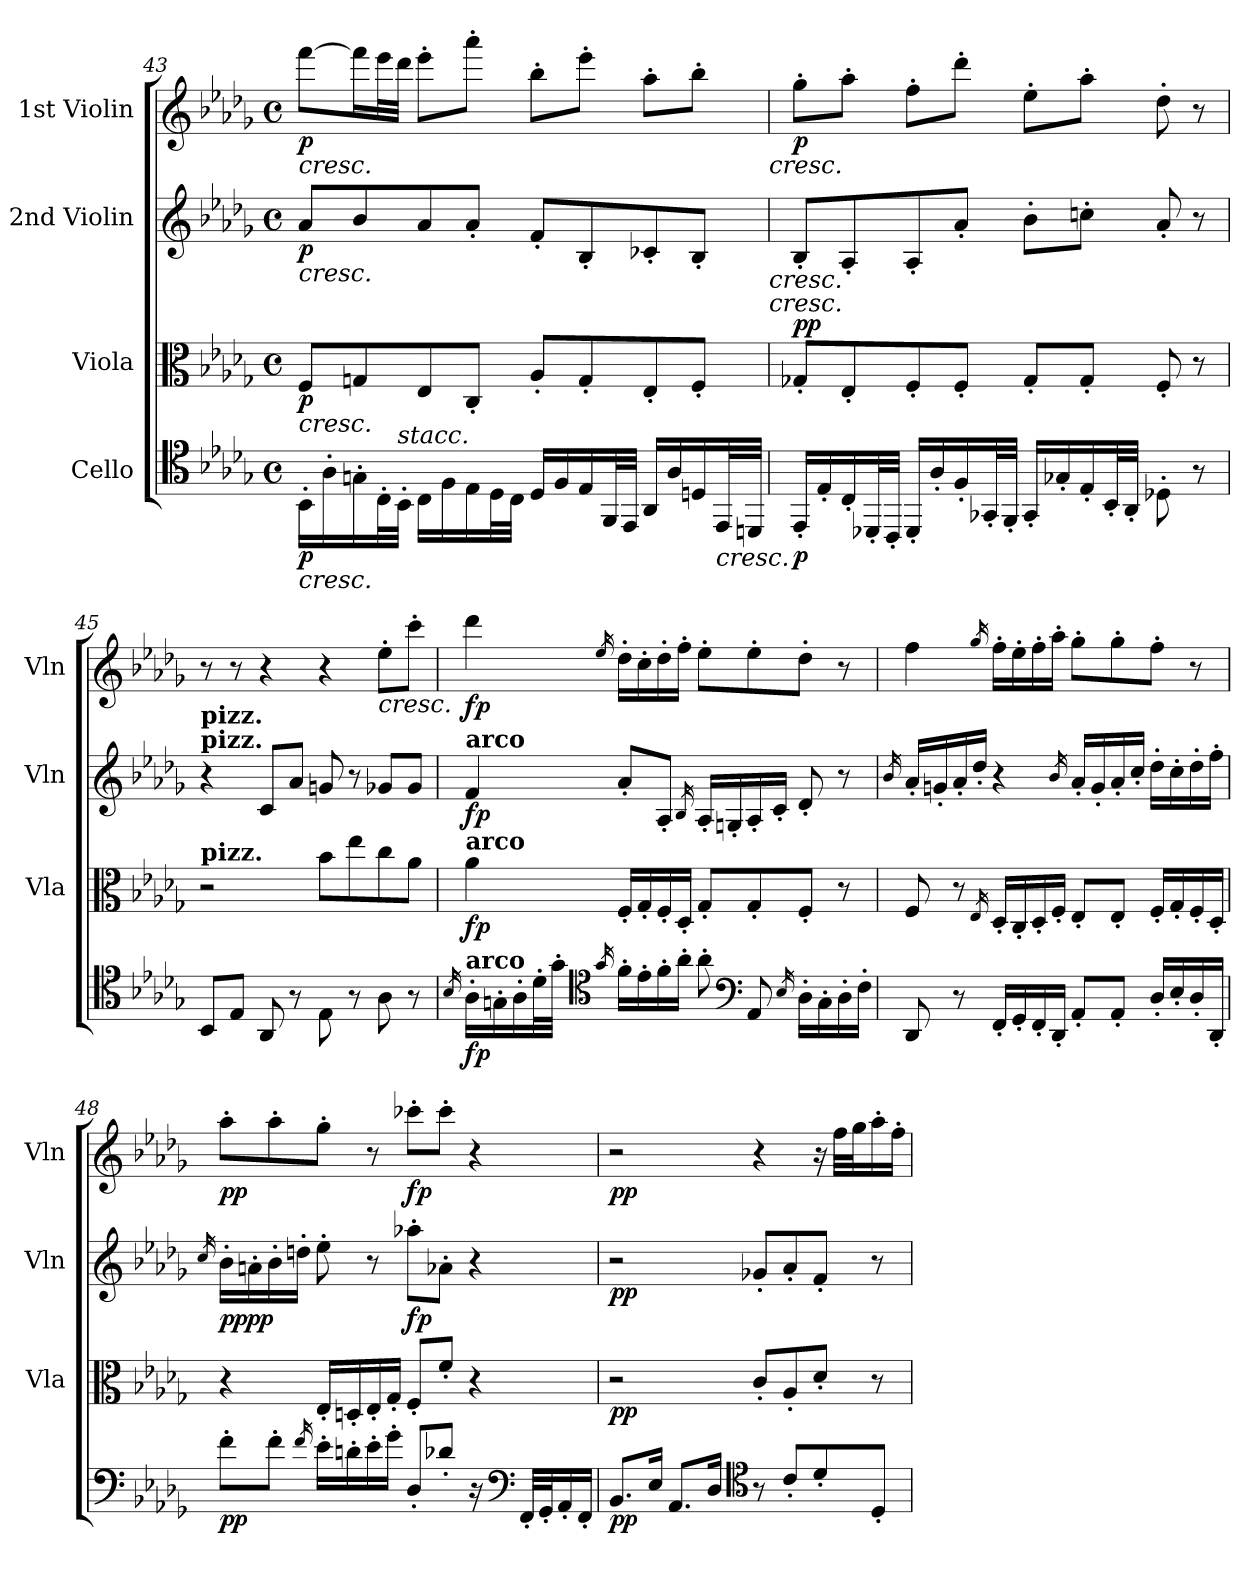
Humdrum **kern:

**kern	**dynam	**kern	**dynam	**kern	**dynam	**kern	**dynam
*part4	*part4	*part3	*part3	*part2	*part2	*part1	*part1
*staff4	*staff4	*staff3	*staff3	*staff2	*staff2	*staff1	*staff1
*I"Cello	*	*I"Viola	*	*I"2nd Violin	*	*I"1st Violin	*
*	*	*I'Vla	*	*I'Vln	*	*I'Vln	*
*clefC4	*	*clefC3	*	*clefG2	*	*clefG2	*
*k[b-e-a-d-g-]	*	*k[b-e-a-d-g-]	*	*k[b-e-a-d-g-]	*	*k[b-e-a-d-g-]	*
*D-:	*	*D-:	*	*D-:	*	*D-:	*
*M4/4	*	*M4/4	*	*M4/4	*	*M4/4	*
*met(c)	*	*met(c)	*	*met(c)	*	*met(c)	*
=43	=43	=43	=43	=43	=43	=43	=43
!	!	!	!	!	!	!LO:TX:b:i:t=cresc.	!
!	!	!	!	!LO:TX:b:i:t=cresc.	!	!	!
!	!	!LO:TX:b:i:t=cresc.	!	!	!	!	!
!LO:TX:b:i:t=cresc.	!	!	!	!	!	!	!
!	!LO:DY:b	!	!LO:DY:b	!	!LO:DY:b	!	!LO:DY:b
16BB-'\LL	p	8F/L	p	8a-/L	p	[8fff\L	p
16A-'\	.	.	.	.	.	.	.
16Gn'\	.	8Gn/	.	8b-/	.	16fff\L]	.
32C'\L	.	.	.	.	.	32eee-\L	.
!LO:TX:a:i:t=stacc.	!	!	!	!	!	!	!
32BB-'\JJJ	.	.	.	.	.	32ddd-\JJJ	.
16C\LL	.	8E-/	.	8a-/	.	8eee-'\L	.
16F\	.	.	.	.	.	.	.
16E-\	.	8C'/J	.	8a-'/J	.	8aaa-'\J	.
32D-\L	.	.	.	.	.	.	.
32C\JJJ	.	.	.	.	.	.	.
16D-/LL	.	8A-'/L	.	8f'/L	.	8bb-'\L	.
16F/	.	.	.	.	.	.	.
16E-/	.	8G'/	.	8B-'/	.	8eee-'\J	.
32FF/L	.	.	.	.	.	.	.
32EE-/JJJ	.	.	.	.	.	.	.
16AA-/LL	.	8E-'/	.	8c-X'/	.	8aa-'\L	.
16A-/	.	.	.	.	.	.	.
16Dn/	.	8F'/J	.	8B-'/J	.	8bb-'\J	.
!LO:TX:b:i:t=cresc.	!	!	!	!	!	!	!
32EE-/L	.	.	.	.	.	.	.
32DDn/JJJ	.	.	.	.	.	.	.
!	!	!	!	!	!	!LO:TX:b:i:t=cresc.	!
!	!	!	!	!LO:TX:b:i:t=cresc.	!	!	!
!	!	!LO:TX:a:i:t=cresc.	!	!	!	!	!
=44	=44	=44	=44	=44	=44	=44	=44
!	!LO:DY:b	!	!LO:DY:b	!	!	!	!
!	!	!	!LO:DY:n=1:a	!	!	!	!LO:DY:b
16EE-'/LL	p	8G-X'/L	p p	8B-'/L	.	8gg-'\L	p
16E-'/	.	.	.	.	.	.	.
16C'/	.	8E-'/	.	8A-'/	.	8aa-'\J	.
32DD-X'/L	.	.	.	.	.	.	.
32CC'/JJJ	.	.	.	.	.	.	.
16DD-'/LL	.	8F'/	.	8A-'/	.	8ff'\L	.
16A-'/	.	.	.	.	.	.	.
16F'/	.	8F'/J	.	8a-'/J	.	8ddd-'\J	.
32GG-X'/L	.	.	.	.	.	.	.
32FF'/JJJ	.	.	.	.	.	.	.
16GG-'/LL	.	8G-'/L	.	8b-'\L	.	8ee-'\L	.
16G-X'/	.	.	.	.	.	.	.
16E-'/	.	8G-'/J	.	8ccn'\J	.	8aa-'\J	.
32BB-'/L	.	.	.	.	.	.	.
32AA-'/JJJ	.	.	.	.	.	.	.
8D-X'\	.	8F'/	.	8a-'/	.	8dd-'\	.
8r	.	8r	.	8r	.	8r	.
=45	=45	=45	=45	=45	=45	=45	=45
!	!	!	!	!LO:TX:a:B:t=pizz.	!	!	!
!	!	!	!	!LO:TX:a:B:t=pizz.	!	!	!
!	!	!LO:TX:a:B:t=pizz.	!	!	!	!	!
8BB-/L	.	2r	.	4r	.	8r	.
8E-/J	.	.	.	.	.	8r	.
8AA-/	.	.	.	8c/L	.	4r	.
8r	.	.	.	8a-/J	.	.	.
8E-\	.	8b-\L	.	8gn/	.	4r	.
8r	.	8ee-\	.	8r	.	.	.
!	!	!	!	!	!	!LO:TX:b:i:t=cresc.	!
8A-\	.	8cc\	.	8g-X/L	.	8ee-'\L	.
8r	.	8a-\J	.	8g-/J	.	8ccc'\J	.
=46	=46	=46	=46	=46	=46	=46	=46
16qB-/	.	.	.	.	.	.	.
!	!	!	!	!LO:TX:a:B:t=arco	!	!	!
!	!	!LO:TX:a:B:t=arco	!	!	!	!	!
!LO:TX:a:B:t=arco	!	!	!	!	!	!	!
!	!LO:DY:b	!	!LO:DY:b	!	!LO:DY:b	!	!LO:DY:b
16A-'\LL	fp	4a-\	fp	4f/	fp	4ddd-\	fp
16Gn'\	.	.	.	.	.	.	.
16A-'\	.	.	.	.	.	.	.
32d-'\L	.	.	.	.	.	.	.
32g-'\JJJ	.	.	.	.	.	.	.
*clefC4	*	*	*	*	*	*	*
16qg-/	.	.	.	.	.	16qee-/	.
16f'\LL	.	16F'/LL	.	8a-'/L	.	16dd-'\LL	.
16e-'\	.	16G-'/	.	.	.	16cc'\	.
16f'\	.	16F'/	.	8A-'/J	.	16dd-'\	.
16a-'\JJ	.	16D-'/JJ	.	.	.	16ff'\JJ	.
.	.	.	.	16qB-/	.	.	.
8a-'\	.	8G-'/L	.	16A-'/LL	.	8ee-'\L	.
.	.	.	.	16Gn'/	.	.	.
*clefF4	*	*	*	*	*	*	*
8AA-/	.	8G-'/	.	16A-'/	.	8ee-'\	.
.	.	.	.	16c'/JJ	.	.	.
16qE-/	.	.	.	.	.	.	.
16D-'\LL	.	8F'/J	.	8d-'/	.	8dd-'\J	.
16C'\	.	.	.	.	.	.	.
16D-'\	.	8r	.	8r	.	8r	.
16F'\JJ	.	.	.	.	.	.	.
=47	=47	=47	=47	=47	=47	=47	=47
.	.	.	.	16qb-/	.	.	.
8DD-/	.	8F/	.	16a-'/LL	.	4ff\	.
.	.	.	.	16gn'/	.	.	.
8r	.	8r	.	16a-'/	.	.	.
.	.	.	.	16dd-'/JJ	.	.	.
.	.	16qE-/	.	.	.	16qgg-/	.
16FF'/LL	.	16D-'/LL	.	4r	.	16ff'\LL	.
16GG-'/	.	16C'/	.	.	.	16ee-'\	.
16FF'/	.	16D-'/	.	.	.	16ff'\	.
16DD-'/JJ	.	16F'/JJ	.	.	.	16aa-'\JJ	.
.	.	.	.	16qb-/	.	.	.
8AA-'/L	.	8E-'/L	.	16a-'/LL	.	8gg-'\L	.
.	.	.	.	16g'/	.	.	.
8AA-'/J	.	8E-'/J	.	16a-'/	.	8gg-'\	.
.	.	.	.	16cc'/JJ	.	.	.
16D-'/LL	.	16F'/LL	.	16dd-'\LL	.	8ff'\J	.
16E-'/	.	16G-'/	.	16cc'\	.	.	.
16D-'/	.	16F'/	.	16dd-'\	.	8r	.
16DD-'/JJ	.	16D-'/JJ	.	16ff'\JJ	.	.	.
=48	=48	=48	=48	=48	=48	=48	=48
.	.	.	.	16qcc/	.	.	.
!	!LO:DY:b	!	!LO:DY:b	!	!	!	!
!	!	!	!LO:DY:n=1:a	!	!	!	!LO:DY:b
8f'\L	pp	4r	pp pp	16b-'\LL	.	8aa-'\L	pp
.	.	.	.	16an'\	.	.	.
8f'\J	.	.	.	16b-'\	.	8aa-'\	.
.	.	.	.	16ddn'\JJ	.	.	.
16qf/	.	.	.	.	.	.	.
16e-'\LL	.	16E-'/LL	.	8ee-'\	.	8gg-'\J	.
16dn'\	.	16Dn'/	.	.	.	.	.
16e-'\	.	16E-'/	.	8r	.	8r	.
16g-'\JJ	.	16G-'/JJ	.	.	.	.	.
!	!LO:DY:b	!	!	!	!	!	!
!	!LO:DY:n=1:a	!	!LO:DY:n=2:a	!	!	!	!LO:DY:b
8D-'/L	fp fp	8F'/L	fp	8aa-X'\L	.	8ccc-X'\L	fp
8d-X'/J	.	8f'/J	.	8a-X'\J	.	8ccc-'\J	.
16r	.	4r	.	4r	.	4r	.
*clefF4	*	*	*	*	*	*	*
32FF'/LLL	.	.	.	.	.	.	.
32GG-'/J	.	.	.	.	.	.	.
16AA-'/	.	.	.	.	.	.	.
16FF'/JJ	.	.	.	.	.	.	.
=49	=49	=49	=49	=49	=49	=49	=49
!	!LO:DY:b	!	!LO:DY:b	!	!LO:DY:b	!	!LO:DY:b
8.BB-/L	pp	2r	pp	2r	pp	2r	pp
16E-/Jk	.	.	.	.	.	.	.
8.AA-/L	.	.	.	.	.	.	.
16D-/Jk	.	.	.	.	.	.	.
*clefC4	*	*	*	*	*	*	*
8r	.	8c'/L	.	8g-X'/L	.	4r	.
8c'/L	.	8A-'/	.	8a-'/	.	.	.
8d-'/	.	8d-'/J	.	8f'/J	.	16r	.
.	.	.	.	.	.	32ff\LLL	.
.	.	.	.	.	.	32gg-\J	.
8D-'/J	.	8r	.	8r	.	16aa-'\	.
.	.	.	.	.	.	16ff'\JJ	.
=	=	=	=	=	=	=	=
*-	*-	*-	*-	*-	*-	*-	*-
